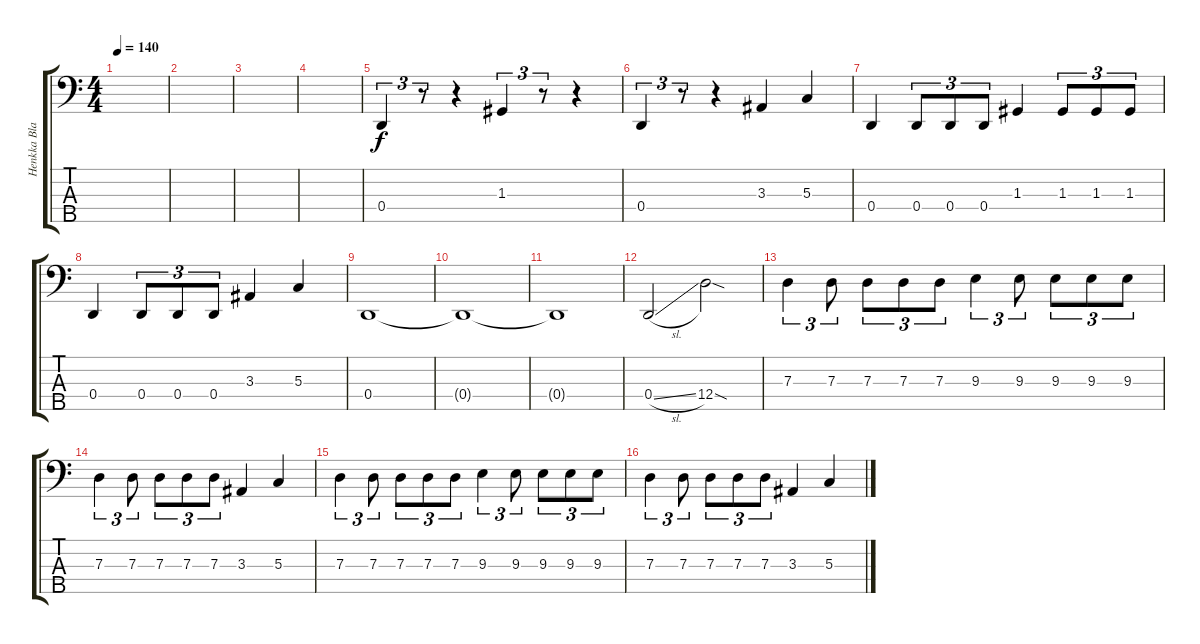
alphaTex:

\track ("Henkka Blacksmith" "Henkka Bla") {instrument electricbasspick}
\staff {score tabs}
\tuning (F2 C2 G1 D1 A0) {hide}
\ts (4 4)
\tempo 140
\clef f4
\ks c
|
|
|
|
0.4.4{tu (3 2)} r.8{tu (3 2)} r.4 1.3.4{tu (3 2)} r.8{tu (3 2)} r.4 |
0.4.4{tu (3 2)} r.8{tu (3 2)} r.4 3.3.4 5.3.4 |
0.4.4 0.4.8{tu (3 2)} 0.4.8{tu (3 2)} 0.4.8{tu (3 2)} 1.3.4 1.3.8{tu (3 2)} 1.3.8{tu (3 2)} 1.3.8{tu (3 2)} |
0.4.4 0.4.8{tu (3 2)} 0.4.8{tu (3 2)} 0.4.8{tu (3 2)} 3.3.4 5.3.4 |
0.4.1 |
0.4{t}.1 |
0.4{t}.1 |
0.4{sl}.2 12.4{sod}.2 |
7.3.4{tu (3 2)} 7.3.8{tu (3 2)} 7.3.8{tu (3 2)} 7.3.8{tu (3 2)} 7.3.8{tu (3 2)} 9.3.4{tu (3 2)} 9.3.8{tu (3 2)} 9.3.8{tu (3 2)} 9.3.8{tu (3 2)} 9.3.8{tu (3 2)} |
7.3.4{tu (3 2)} 7.3.8{tu (3 2)} 7.3.8{tu (3 2)} 7.3.8{tu (3 2)} 7.3.8{tu (3 2)} 3.3.4 5.3.4 |
7.3.4{tu (3 2)} 7.3.8{tu (3 2)} 7.3.8{tu (3 2)} 7.3.8{tu (3 2)} 7.3.8{tu (3 2)} 9.3.4{tu (3 2)} 9.3.8{tu (3 2)} 9.3.8{tu (3 2)} 9.3.8{tu (3 2)} 9.3.8{tu (3 2)} |
7.3.4{tu (3 2)} 7.3.8{tu (3 2)} 7.3.8{tu (3 2)} 7.3.8{tu (3 2)} 7.3.8{tu (3 2)} 3.3.4 5.3.4
